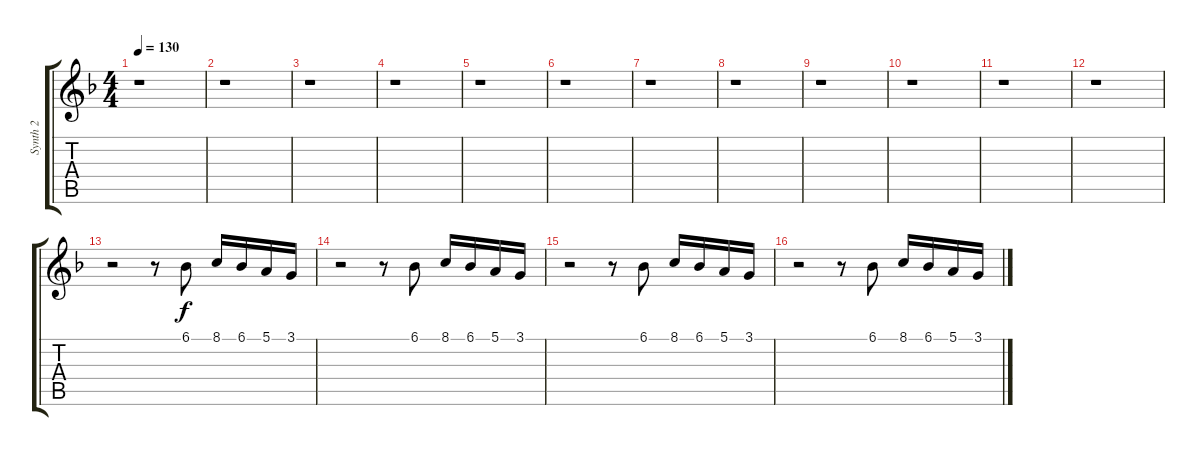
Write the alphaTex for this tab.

\track ("Synth 2" "Synth 2") {instrument synthbrass2}
\staff {score tabs}
\tuning (E4 B3 G3 D3 A2 E2) {hide}
\ts (4 4)
\tempo 130
\clef g2
\ks f
r.1{dy f instrument synthbrass2} |
r.1 |
r.1 |
r.1 |
r.1 |
r.1 |
r.1 |
r.1 |
r.1 |
r.1 |
r.1 |
r.1 |
r.2 r.8 6.1.8 8.1.16 6.1.16 5.1.16 3.1.16 |
r.2 r.8 6.1.8 8.1.16 6.1.16 5.1.16 3.1.16 |
r.2 r.8 6.1.8 8.1.16 6.1.16 5.1.16 3.1.16 |
r.2 r.8 6.1.8 8.1.16 6.1.16 5.1.16 3.1.16
